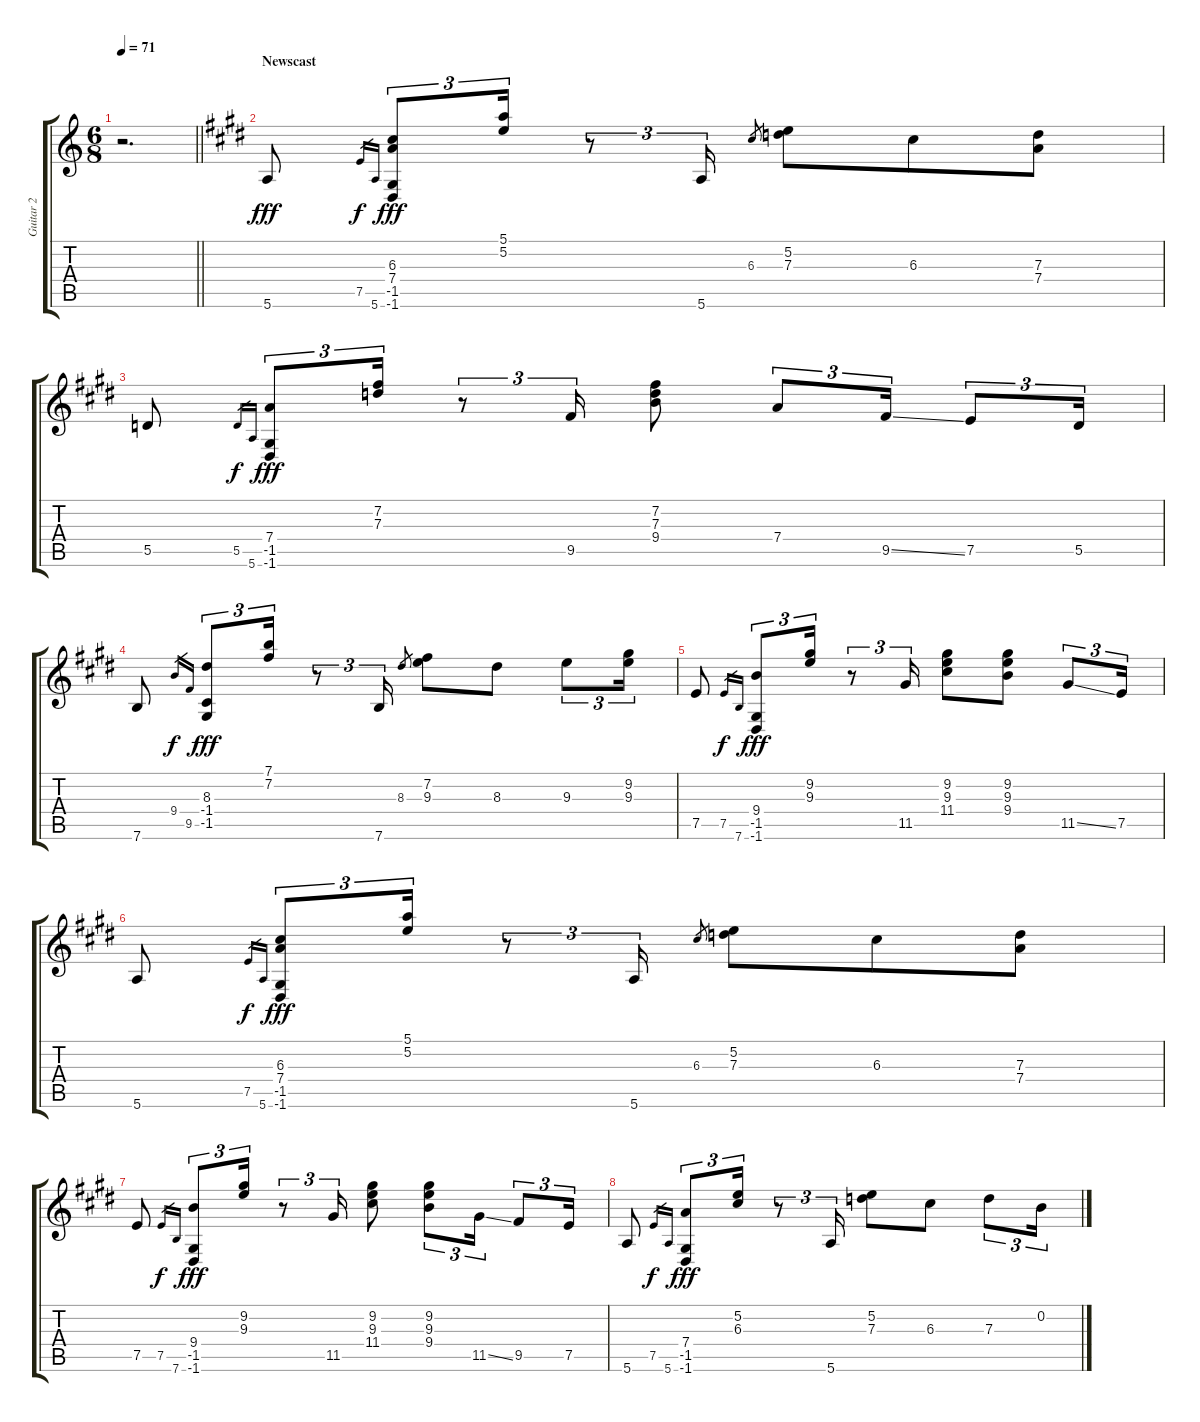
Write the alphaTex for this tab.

\track ("Guitar 2" "Guitar 2") {instrument electricguitarclean}
\staff {score tabs}
\tuning (E4 B3 G3 D3 A2 E2) {hide}
\ts (6 8)
\tempo 71
\clef g2
\barLineRight lightlight
\ks c
r.2{d dy fff} |
\section ("" "Newscast")
\ks e
5.6.8 7.5.16{gr dy f} 5.6.16{gr} (6.3 7.4 -1.5 -1.6).8{tu (3 2) dy fff} (5.1 5.2).16{tu (3 2)} r.8{tu (3 2)} 5.6.16{tu (3 2)} 6.3.8{gr} (5.2 7.3).8 6.3.8 (7.3 7.4).8 |
5.5.8 5.5.16{gr dy f} 5.6.16{gr} (7.4 -1.5 -1.6).8{tu (3 2) dy fff} (7.2 7.3).16{tu (3 2)} r.8{tu (3 2)} 9.5.16{tu (3 2)} (7.2 7.3 9.4).8 7.4.8{tu (3 2)} 9.5{ss}.16{tu (3 2)} 7.5.8{tu (3 2)} 5.5.16{tu (3 2)} |
7.6.8 9.4.16{gr dy f} 9.5.16{gr} (8.3 -1.4 -1.5).8{tu (3 2) dy fff} (7.1 7.2).16{tu (3 2)} r.8{tu (3 2)} 7.6.16{tu (3 2)} 8.3.8{gr} (7.2 9.3).8 8.3.8 9.3.8{tu (3 2)} (9.2 9.3).16{tu (3 2)} |
7.5.8 7.5.16{gr dy f} 7.6.16{gr} (9.4 -1.5 -1.6).8{tu (3 2) dy fff} (9.2 9.3).16{tu (3 2)} r.8{tu (3 2)} 11.5.16{tu (3 2)} (9.2 9.3 11.4).8 (9.2 9.3 9.4).8 11.5{ss}.8{tu (3 2)} 7.5.16{tu (3 2)} |
5.6.8 7.5.16{gr dy f} 5.6.16{gr} (6.3 7.4 -1.5 -1.6).8{tu (3 2) dy fff} (5.1 5.2).16{tu (3 2)} r.8{tu (3 2)} 5.6.16{tu (3 2)} 6.3.8{gr} (5.2 7.3).8 6.3.8 (7.3 7.4).8 |
7.5.8 7.5.16{gr dy f} 7.6.16{gr} (9.4 -1.5 -1.6).8{tu (3 2) dy fff} (9.2 9.3).16{tu (3 2)} r.8{tu (3 2)} 11.5.16{tu (3 2)} (9.2 9.3 11.4).8 (9.2 9.3 9.4).8{tu (3 2)} 11.5{ss}.16{tu (3 2)} 9.5.8{tu (3 2)} 7.5.16{tu (3 2)} |
5.6.8 7.5.16{gr dy f} 5.6.16{gr} (7.4 -1.5 -1.6).8{tu (3 2) dy fff} (5.2 6.3).16{tu (3 2)} r.8{tu (3 2)} 5.6.16{tu (3 2)} (5.2 7.3).8 6.3.8 7.3.8{tu (3 2)} 0.2.16{tu (3 2)}
